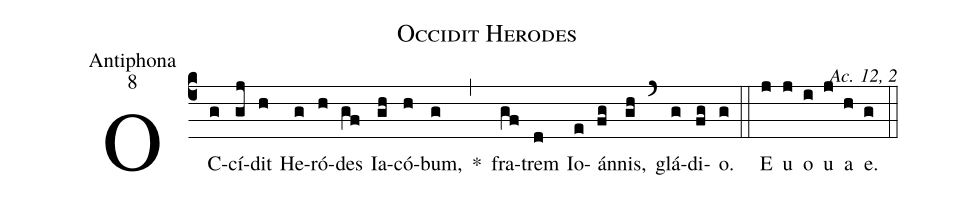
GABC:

name:Occidit Herodes;
office-part:Antiphona;
mode:8;
commentary:Ac. 12, 2;
%%
(c4) OC(g)cí(gj)dit(h) He(g)ró(h)des(gf) Ia(gh)có(h)bum,(g) <sp>*</sp>(,)
fra(gf)trem(d) Io(e)án(fg)nis,(gh) (`)
glá(g)di(fg)o.(g) (::)
<eu>E(j) u(j) o(i) u(j) a(h) e.(g) </eu>(::)
